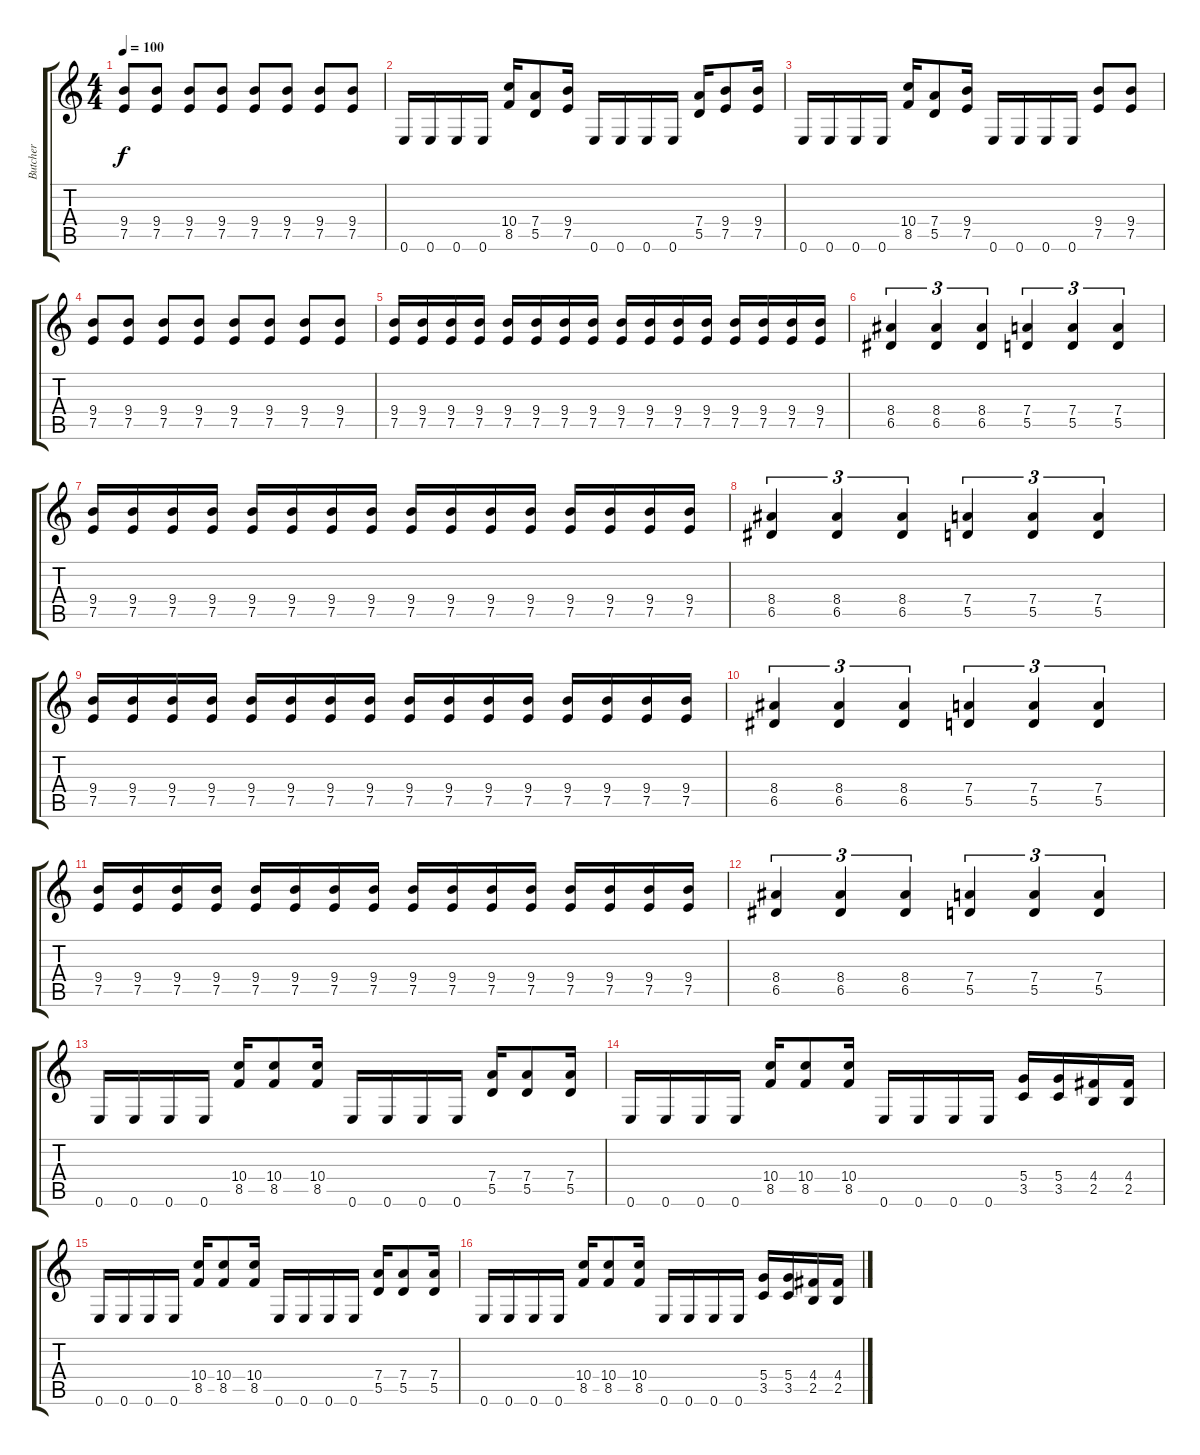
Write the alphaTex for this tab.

\track ("Butcher " "Butcher ") {instrument distortionguitar}
\staff {score tabs}
\tuning (E4 B3 G3 D3 A2 E2) {hide}
\ts (4 4)
\tempo 100
\clef g2
\ks c
(9.4 7.5).8{dy f} (9.4 7.5).8 (9.4 7.5).8 (9.4 7.5).8 (9.4 7.5).8 (9.4 7.5).8 (9.4 7.5).8 (9.4 7.5).8 |
0.6.16 0.6.16 0.6.16 0.6.16 (10.4 8.5).16 (7.4 5.5).8 (9.4 7.5).16 0.6.16 0.6.16 0.6.16 0.6.16 (7.4 5.5).16 (9.4 7.5).8 (9.4 7.5).16 |
0.6.16 0.6.16 0.6.16 0.6.16 (10.4 8.5).16 (7.4 5.5).8 (9.4 7.5).16 0.6.16 0.6.16 0.6.16 0.6.16 (9.4 7.5).8 (9.4 7.5).8 |
(9.4 7.5).8 (9.4 7.5).8 (9.4 7.5).8 (9.4 7.5).8 (9.4 7.5).8 (9.4 7.5).8 (9.4 7.5).8 (9.4 7.5).8 |
(9.4 7.5).16 (9.4 7.5).16 (9.4 7.5).16 (9.4 7.5).16 (9.4 7.5).16 (9.4 7.5).16 (9.4 7.5).16 (9.4 7.5).16 (9.4 7.5).16 (9.4 7.5).16 (9.4 7.5).16 (9.4 7.5).16 (9.4 7.5).16 (9.4 7.5).16 (9.4 7.5).16 (9.4 7.5).16 |
(8.4 6.5).4{tu (3 2)} (8.4 6.5).4{tu (3 2)} (8.4 6.5).4{tu (3 2)} (7.4 5.5).4{tu (3 2)} (7.4 5.5).4{tu (3 2)} (7.4 5.5).4{tu (3 2)} |
(9.4 7.5).16 (9.4 7.5).16 (9.4 7.5).16 (9.4 7.5).16 (9.4 7.5).16 (9.4 7.5).16 (9.4 7.5).16 (9.4 7.5).16 (9.4 7.5).16 (9.4 7.5).16 (9.4 7.5).16 (9.4 7.5).16 (9.4 7.5).16 (9.4 7.5).16 (9.4 7.5).16 (9.4 7.5).16 |
(8.4 6.5).4{tu (3 2)} (8.4 6.5).4{tu (3 2)} (8.4 6.5).4{tu (3 2)} (7.4 5.5).4{tu (3 2)} (7.4 5.5).4{tu (3 2)} (7.4 5.5).4{tu (3 2)} |
(9.4 7.5).16 (9.4 7.5).16 (9.4 7.5).16 (9.4 7.5).16 (9.4 7.5).16 (9.4 7.5).16 (9.4 7.5).16 (9.4 7.5).16 (9.4 7.5).16 (9.4 7.5).16 (9.4 7.5).16 (9.4 7.5).16 (9.4 7.5).16 (9.4 7.5).16 (9.4 7.5).16 (9.4 7.5).16 |
(8.4 6.5).4{tu (3 2)} (8.4 6.5).4{tu (3 2)} (8.4 6.5).4{tu (3 2)} (7.4 5.5).4{tu (3 2)} (7.4 5.5).4{tu (3 2)} (7.4 5.5).4{tu (3 2)} |
(9.4 7.5).16 (9.4 7.5).16 (9.4 7.5).16 (9.4 7.5).16 (9.4 7.5).16 (9.4 7.5).16 (9.4 7.5).16 (9.4 7.5).16 (9.4 7.5).16 (9.4 7.5).16 (9.4 7.5).16 (9.4 7.5).16 (9.4 7.5).16 (9.4 7.5).16 (9.4 7.5).16 (9.4 7.5).16 |
(8.4 6.5).4{tu (3 2)} (8.4 6.5).4{tu (3 2)} (8.4 6.5).4{tu (3 2)} (7.4 5.5).4{tu (3 2)} (7.4 5.5).4{tu (3 2)} (7.4 5.5).4{tu (3 2)} |
0.6.16 0.6.16 0.6.16 0.6.16 (10.4 8.5).16 (10.4 8.5).8 (10.4 8.5).16 0.6.16 0.6.16 0.6.16 0.6.16 (7.4 5.5).16 (7.4 5.5).8 (7.4 5.5).16 |
0.6.16 0.6.16 0.6.16 0.6.16 (10.4 8.5).16 (10.4 8.5).8 (10.4 8.5).16 0.6.16 0.6.16 0.6.16 0.6.16 (5.4 3.5).16 (5.4 3.5).16 (4.4 2.5).16 (4.4 2.5).16 |
0.6.16 0.6.16 0.6.16 0.6.16 (10.4 8.5).16 (10.4 8.5).8 (10.4 8.5).16 0.6.16 0.6.16 0.6.16 0.6.16 (7.4 5.5).16 (7.4 5.5).8 (7.4 5.5).16 |
0.6.16 0.6.16 0.6.16 0.6.16 (10.4 8.5).16 (10.4 8.5).8 (10.4 8.5).16 0.6.16 0.6.16 0.6.16 0.6.16 (5.4 3.5).16 (5.4 3.5).16 (4.4 2.5).16 (4.4 2.5).16
